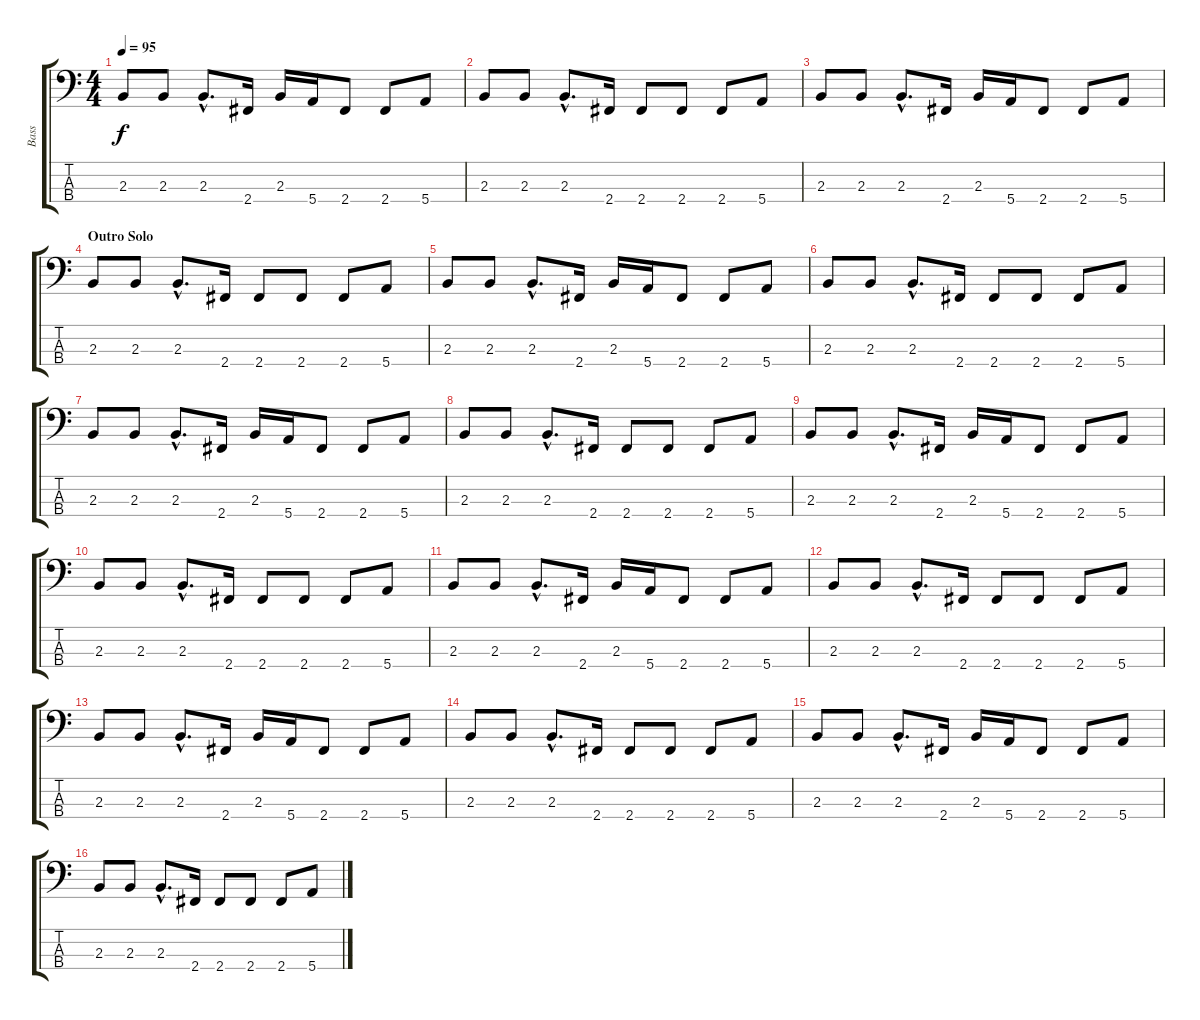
\track ("Bass" "Bass") {instrument electricbasspick}
\staff {score tabs}
\tuning (G2 D2 A1 E1) {hide}
\ts (4 4)
\tempo 95
\clef f4
\ks c
2.3.8{dy f} 2.3.8 2.3{hac}.8{d} 2.4.16 2.3.16 5.4.16 2.4.8 2.4.8 5.4.8 |
2.3.8 2.3.8 2.3{hac}.8{d} 2.4.16 2.4.8 2.4.8 2.4.8 5.4.8 |
2.3.8 2.3.8 2.3{hac}.8{d} 2.4.16 2.3.16 5.4.16 2.4.8 2.4.8 5.4.8 |
\section ("" "Outro Solo")
2.3.8 2.3.8 2.3{hac}.8{d} 2.4.16 2.4.8 2.4.8 2.4.8 5.4.8 |
2.3.8 2.3.8 2.3{hac}.8{d} 2.4.16 2.3.16 5.4.16 2.4.8 2.4.8 5.4.8 |
2.3.8 2.3.8 2.3{hac}.8{d} 2.4.16 2.4.8 2.4.8 2.4.8 5.4.8 |
2.3.8 2.3.8 2.3{hac}.8{d} 2.4.16 2.3.16 5.4.16 2.4.8 2.4.8 5.4.8 |
2.3.8 2.3.8 2.3{hac}.8{d} 2.4.16 2.4.8 2.4.8 2.4.8 5.4.8 |
2.3.8 2.3.8 2.3{hac}.8{d} 2.4.16 2.3.16 5.4.16 2.4.8 2.4.8 5.4.8 |
2.3.8 2.3.8 2.3{hac}.8{d} 2.4.16 2.4.8 2.4.8 2.4.8 5.4.8 |
2.3.8 2.3.8 2.3{hac}.8{d} 2.4.16 2.3.16 5.4.16 2.4.8 2.4.8 5.4.8 |
2.3.8 2.3.8 2.3{hac}.8{d} 2.4.16 2.4.8 2.4.8 2.4.8 5.4.8 |
2.3.8 2.3.8 2.3{hac}.8{d} 2.4.16 2.3.16 5.4.16 2.4.8 2.4.8 5.4.8 |
2.3.8 2.3.8 2.3{hac}.8{d} 2.4.16 2.4.8 2.4.8 2.4.8 5.4.8 |
2.3.8 2.3.8 2.3{hac}.8{d} 2.4.16 2.3.16 5.4.16 2.4.8 2.4.8 5.4.8 |
2.3.8 2.3.8 2.3{hac}.8{d} 2.4.16 2.4.8 2.4.8 2.4.8 5.4.8
